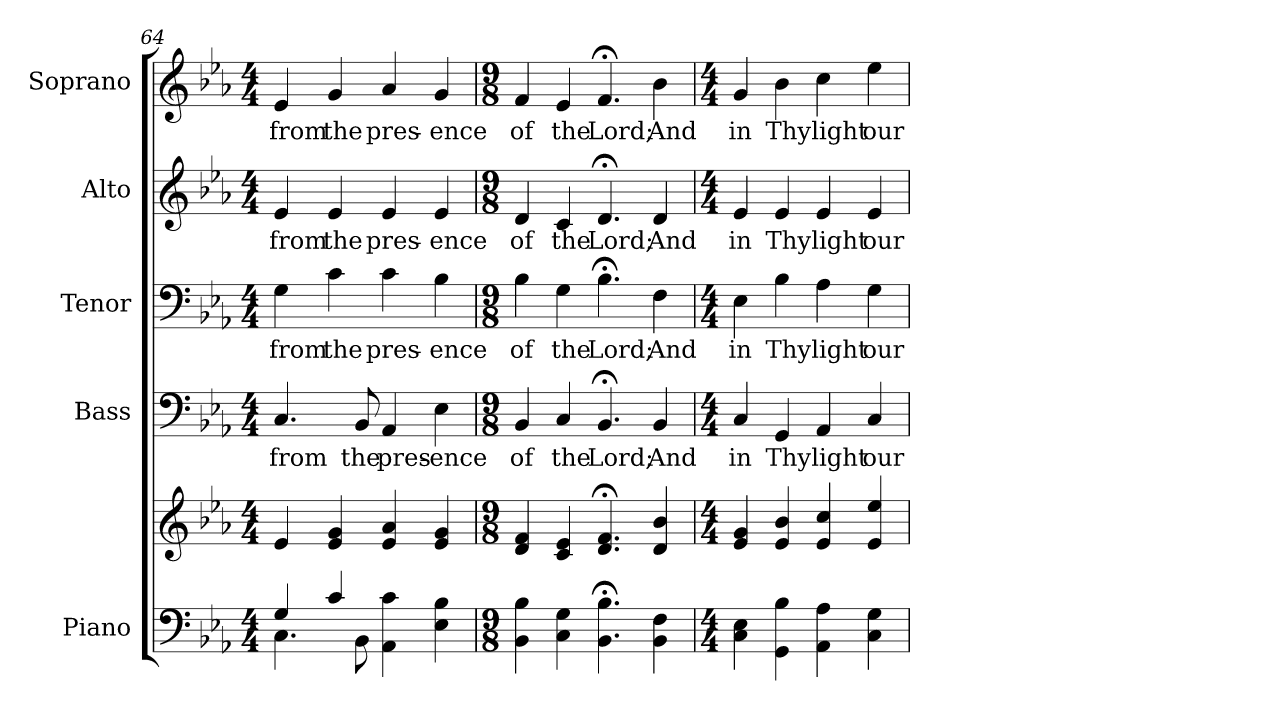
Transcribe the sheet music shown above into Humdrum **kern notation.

**kern	**kern	**kern	**text	**kern	**text	**kern	**text	**kern	**text
*part5	*part5	*part4	*part4	*part3	*part3	*part2	*part2	*part1	*part1
*staff6	*staff5	*staff4	*staff4	*staff3	*staff3	*staff2	*staff2	*staff1	*staff1
*I"Piano	*	*I"Bass	*	*I"Tenor	*	*I"Alto	*	*I"Soprano	*
*I'Pno.	*	*I'B.	*	*I'T.	*	*I'A.	*	*I'S.	*
!!LO:PB:g=z
*clefF4	*clefG2	*clefF4	*	*clefF4	*	*clefG2	*	*clefG2	*
*k[b-e-a-]	*k[b-e-a-]	*k[b-e-a-]	*	*k[b-e-a-]	*	*k[b-e-a-]	*	*k[b-e-a-]	*
*E-:	*E-:	*E-:	*	*E-:	*	*E-:	*	*E-:	*
*M4/4	*M4/4	*M4/4	*	*M4/4	*	*M4/4	*	*M4/4	*
=64	=64	=64	=64	=64	=64	=64	=64	=64	=64
*^	*	*	*	*	*	*	*	*	*
!	!	!	!	!LO:LY:b:color=#000000	!	!	!	!	!	!
!	!	!	!	!	!	!LO:LY:b:color=#000000	!	!	!	!
!	!	!	!	!	!	!	!	!LO:LY:b:color=#000000	!	!
!	!	!	!	!	!	!	!	!	!	!LO:LY:b:color=#000000
4Gi/	4.Ci\	4e-i/	4.Ci/	from	4Gi\	from	4e-i/	from	4e-i/	from
!	!	!	!	!	!	!LO:LY:b:color=#000000	!	!	!	!
!	!	!	!	!	!	!	!	!LO:LY:b:color=#000000	!	!
!	!	!	!	!	!	!	!	!	!	!LO:LY:b:color=#000000
4ci/	.	4e-i/ 4gi	.	.	4ci\	the	4e-i/	the	4gi/	the
!	!	!	!	!LO:LY:b:color=#000000	!	!	!	!	!	!
.	8BB-i\	.	8BB-i/	the	.	.	.	.	.	.
!	!	!	!	!LO:LY:b:color=#000000	!	!	!	!	!	!
!	!	!	!	!	!	!LO:LY:b:color=#000000	!	!	!	!
!	!	!	!	!	!	!	!	!LO:LY:b:color=#000000	!	!
!	!	!	!	!	!	!	!	!	!	!LO:LY:b:color=#000000
4AA-i\ 4ci	2ryy	4e-i/ 4a-i	4AA-i/	pres-	4ci\	pres-	4e-i/	pres-	4a-i/	pres-
!	!	!	!	!LO:LY:b:color=#000000	!	!	!	!	!	!
!	!	!	!	!	!	!LO:LY:b:color=#000000	!	!	!	!
!	!	!	!	!	!	!	!	!LO:LY:b:color=#000000	!	!
!	!	!	!	!	!	!	!	!	!	!LO:LY:b:color=#000000
4E-i\ 4B-i	.	4e-i/ 4gi	4E-i\	-ence	4B-i\	-ence	4e-i/	-ence	4gi/	-ence
*v	*v	*	*	*	*	*	*	*	*	*
=65	=65	=65	=65	=65	=65	=65	=65	=65	=65
*M9/8	*M9/8	*M9/8	*	*M9/8	*	*M9/8	*	*M9/8	*
!	!	!	!LO:LY:b:color=#000000	!	!	!	!	!	!
!	!	!	!	!	!LO:LY:b:color=#000000	!	!	!	!
!	!	!	!	!	!	!	!LO:LY:b:color=#000000	!	!
!	!	!	!	!	!	!	!	!	!LO:LY:b:color=#000000
4BB-i\ 4B-i	4di/ 4fi	4BB-i/	of	4B-i\	of	4di/	of	4fi/	of
!	!	!	!LO:LY:b:color=#000000	!	!	!	!	!	!
!	!	!	!	!	!LO:LY:b:color=#000000	!	!	!	!
!	!	!	!	!	!	!	!LO:LY:b:color=#000000	!	!
!	!	!	!	!	!	!	!	!	!LO:LY:b:color=#000000
4Ci\ 4Gi	4ci/ 4e-i	4Ci/	the	4Gi\	the	4ci/	the	4e-i/	the
!	!	!	!LO:LY:b:color=#000000	!	!	!	!	!	!
!	!	!	!	!	!LO:LY:b:color=#000000	!	!	!	!
!	!	!	!	!	!	!	!LO:LY:b:color=#000000	!	!
!	!	!	!	!	!	!	!	!	!LO:LY:b:color=#000000
4.BB-i\; 4.B-i;	4.di/; 4.fi;	4.BB-;i/	Lord;	4.B-;i\	Lord;	4.d;i/	Lord;	4.f;i/	Lord;
!	!	!	!LO:LY:b:color=#000000	!	!	!	!	!	!
!	!	!	!	!	!LO:LY:b:color=#000000	!	!	!	!
!	!	!	!	!	!	!	!LO:LY:b:color=#000000	!	!
!	!	!	!	!	!	!	!	!	!LO:LY:b:color=#000000
4BB-i\ 4Fi	4di/ 4b-i	4BB-i/	And	4Fi\	And	4di/	And	4b-i\	And
=66	=66	=66	=66	=66	=66	=66	=66	=66	=66
*M4/4	*M4/4	*M4/4	*	*M4/4	*	*M4/4	*	*M4/4	*
!	!	!	!LO:LY:b:color=#000000	!	!	!	!	!	!
!	!	!	!	!	!LO:LY:b:color=#000000	!	!	!	!
!	!	!	!	!	!	!	!LO:LY:b:color=#000000	!	!
!	!	!	!	!	!	!	!	!	!LO:LY:b:color=#000000
4Ci\ 4E-i	4e-i/ 4gi	4Ci/	in	4E-i\	in	4e-i/	in	4gi/	in
!	!	!	!LO:LY:b:color=#000000	!	!	!	!	!	!
!	!	!	!	!	!LO:LY:b:color=#000000	!	!	!	!
!	!	!	!	!	!	!	!LO:LY:b:color=#000000	!	!
!	!	!	!	!	!	!	!	!	!LO:LY:b:color=#000000
4GGi\ 4B-i	4e-i/ 4b-i	4GGi/	Thy	4B-i\	Thy	4e-i/	Thy	4b-i\	Thy
!	!	!	!LO:LY:b:color=#000000	!	!	!	!	!	!
!	!	!	!	!	!LO:LY:b:color=#000000	!	!	!	!
!	!	!	!	!	!	!	!LO:LY:b:color=#000000	!	!
!	!	!	!	!	!	!	!	!	!LO:LY:b:color=#000000
4AA-i\ 4A-i	4e-i/ 4cci	4AA-i/	light	4A-i\	light	4e-i/	light	4cci\	light
!	!	!	!LO:LY:b:color=#000000	!	!	!	!	!	!
!	!	!	!	!	!LO:LY:b:color=#000000	!	!	!	!
!	!	!	!	!	!	!	!LO:LY:b:color=#000000	!	!
!	!	!	!	!	!	!	!	!	!LO:LY:b:color=#000000
4Ci\ 4Gi	4e-i/ 4ee-i	4Ci/	our	4Gi\	our	4e-i/	our	4ee-i\	our
=	=	=	=	=	=	=	=	=	=
*-	*-	*-	*-	*-	*-	*-	*-	*-	*-
